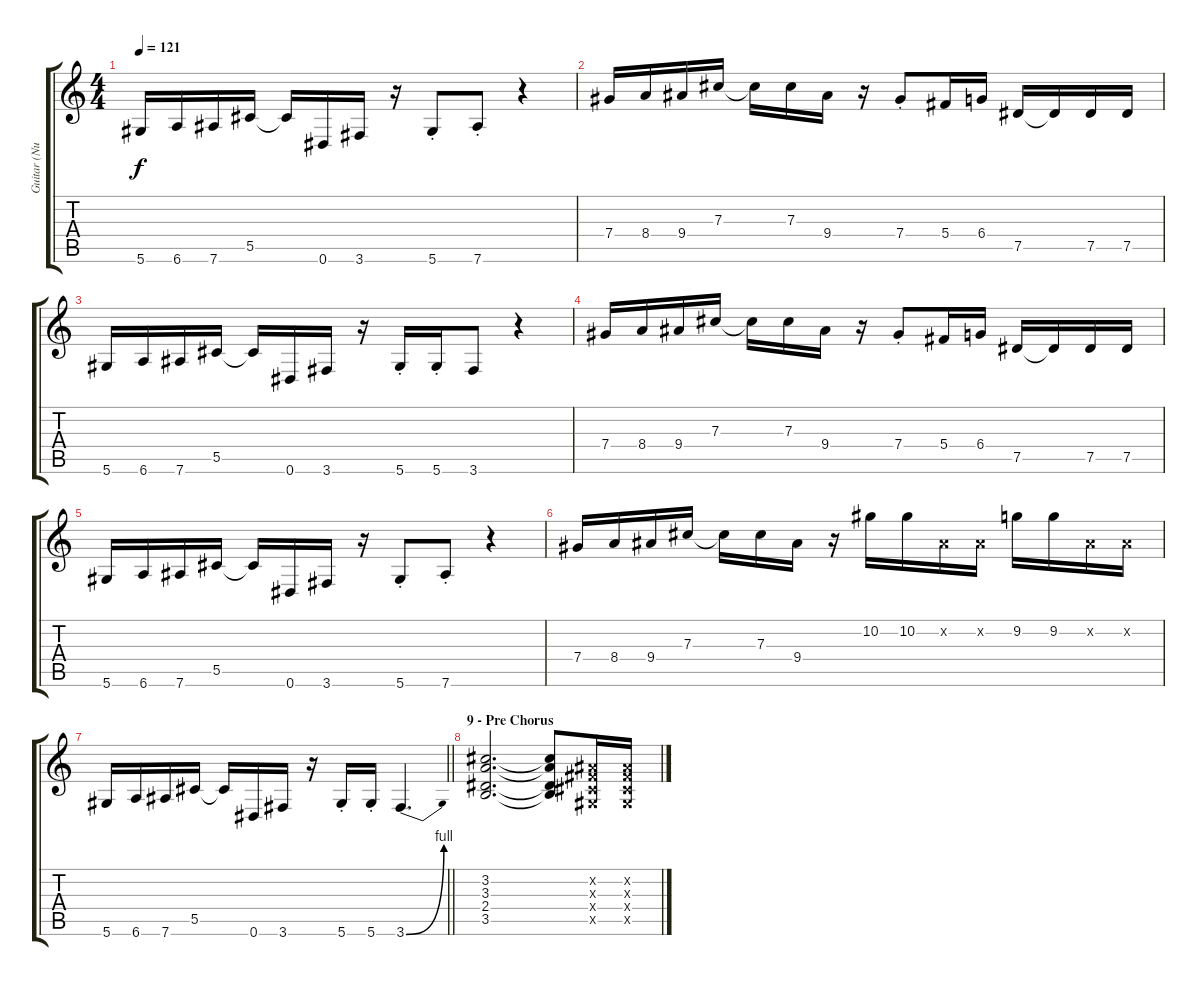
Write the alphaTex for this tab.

\track ("Guitar (Nuno)" "Guitar (Nu") {instrument distortionguitar}
\staff {score tabs}
\tuning (Eb4 Bb3 Gb3 Db3 Ab2 Eb2) {hide}
\ts (4 4)
\tempo 121
\clef g2
\ks c
5.6.16{dy f} 6.6.16 7.6.16 5.5.16 5.5{t}.16 0.6.16 3.6.16 r.16 5.6{st}.8 7.6{st}.8 r.4 |
7.4.16 8.4.16 9.4.16 7.3.16 7.3{t}.16 7.3.16 9.4.16 r.16 7.4{st}.8 5.4.16 6.4.16 7.5.16 7.5{t}.16 7.5.16 7.5.16 |
5.6.16 6.6.16 7.6.16 5.5.16 5.5{t}.16 0.6.16 3.6.16 r.16 5.6{st}.16 5.6{st}.16 3.6.8 r.4 |
7.4.16 8.4.16 9.4.16 7.3.16 7.3{t}.16 7.3.16 9.4.16 r.16 7.4{st}.8 5.4.16 6.4.16 7.5.16 7.5{t}.16 7.5.16 7.5.16 |
5.6.16 6.6.16 7.6.16 5.5.16 5.5{t}.16 0.6.16 3.6.16 r.16 5.6{st}.8 7.6{st}.8 r.4 |
7.4.16 8.4.16 9.4.16 7.3.16 7.3{t}.16 7.3.16 9.4.16 r.16 10.2.16 10.2.16 0.2{x}.16 0.2{x}.16 9.2.16 9.2.16 0.2{x}.16 0.2{x}.16 |
\barLineRight lightlight
5.6.16 6.6.16 7.6.16 5.5.16 5.5{t}.16 0.6.16 3.6.16 r.16 5.6{st}.16 5.6{st}.16 3.6{be (bend 0 0 60 4)}.4{d} |
\section ("" "9 - Pre Chorus")
(3.2 3.3 2.4 3.5).2{d} (3.2{t} 3.3{t} 2.4{t} 3.5{t}).8 (0.2{x} 0.3{x} 0.4{x} 0.5{x}).16 (0.2{x} 0.3{x} 0.4{x} 0.5{x}).16
